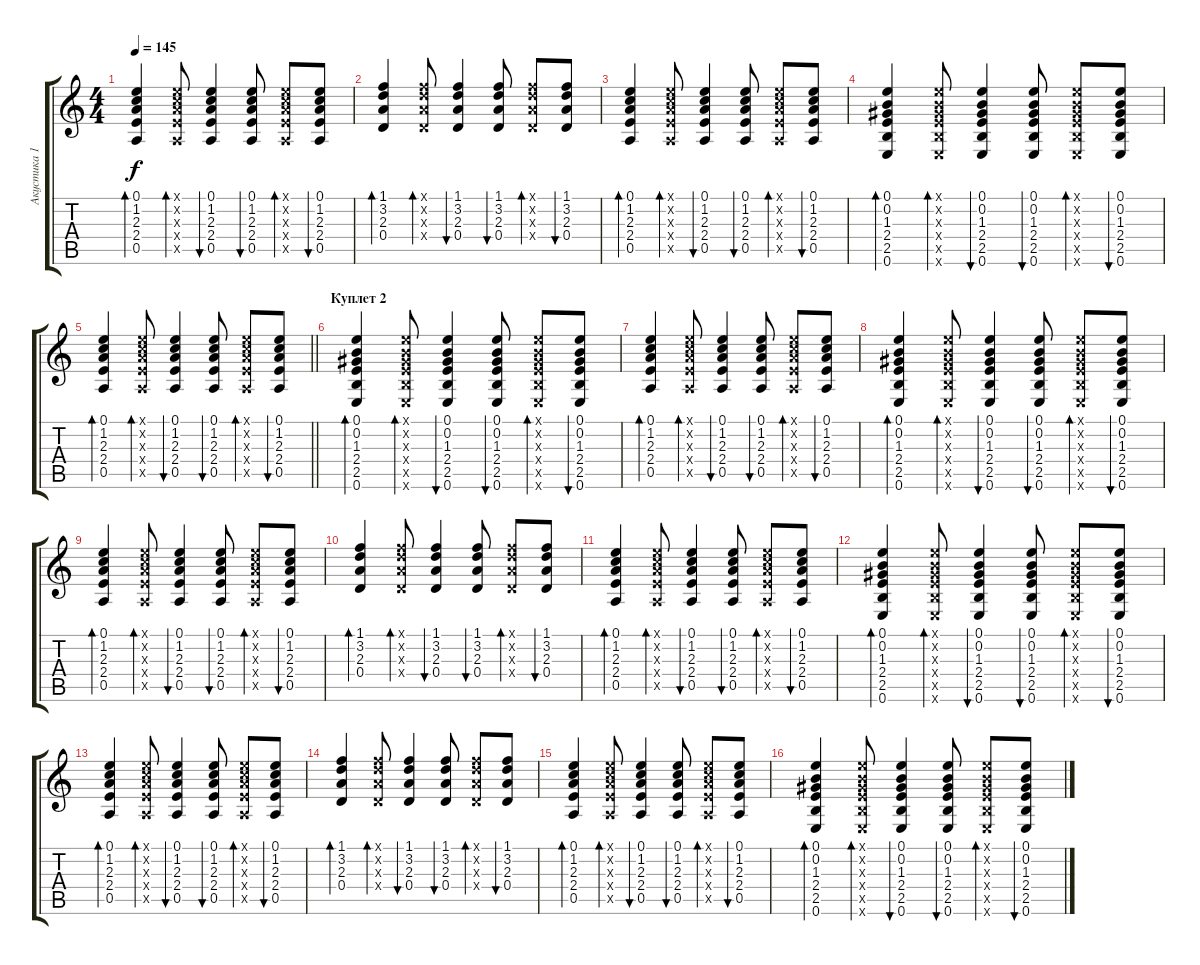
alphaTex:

\track ("Акустика 1" "Акустика 1") {instrument acousticguitarsteel}
\staff {score tabs}
\tuning (E4 B3 G3 D3 A2 E2) {hide}
\ts (4 4)
\tempo 145
\clef g2
\ks c
(0.1 1.2 2.3 2.4 0.5).4{bd 60 dy f} (0.1{x} 1.2{x} 2.3{x} 2.4{x} 0.5{x}).8{bd 60} (0.1 1.2 2.3 2.4 0.5).4{bu 60} (0.1 1.2 2.3 2.4 0.5).8{bu 60} (0.1{x} 1.2{x} 2.3{x} 2.4{x} 0.5{x}).8{bd 60} (0.1 1.2 2.3 2.4 0.5).8{bu 60} |
(1.1 3.2 2.3 0.4).4{bd 60} (1.1{x} 3.2{x} 2.3{x} 0.4{x}).8{bd 60} (1.1 3.2 2.3 0.4).4{bu 60} (1.1 3.2 2.3 0.4).8{bu 60} (1.1{x} 3.2{x} 2.3{x} 0.4{x}).8{bd 60} (1.1 3.2 2.3 0.4).8{bu 60} |
(0.1 1.2 2.3 2.4 0.5).4{bd 60} (0.1{x} 1.2{x} 2.3{x} 2.4{x} 0.5{x}).8{bd 60} (0.1 1.2 2.3 2.4 0.5).4{bu 60} (0.1 1.2 2.3 2.4 0.5).8{bu 60} (0.1{x} 1.2{x} 2.3{x} 2.4{x} 0.5{x}).8{bd 60} (0.1 1.2 2.3 2.4 0.5).8{bu 60} |
(0.1 0.2 1.3 2.4 2.5 0.6).4{bd 60} (0.1{x} 0.2{x} 1.3{x} 2.4{x} 2.5{x} 0.6{x}).8{bd 60} (0.1 0.2 1.3 2.4 2.5 0.6).4{bu 60} (0.1 0.2 1.3 2.4 2.5 0.6).8{bu 60} (0.1{x} 0.2{x} 1.3{x} 2.4{x} 2.5{x} 0.6{x}).8{bd 60} (0.1 0.2 1.3 2.4 2.5 0.6).8{bu 60} |
\barLineRight lightlight
(0.1 1.2 2.3 2.4 0.5).4{bd 60} (0.1{x} 1.2{x} 2.3{x} 2.4{x} 0.5{x}).8{bd 60} (0.1 1.2 2.3 2.4 0.5).4{bu 60} (0.1 1.2 2.3 2.4 0.5).8{bu 60} (0.1{x} 1.2{x} 2.3{x} 2.4{x} 0.5{x}).8{bd 60} (0.1 1.2 2.3 2.4 0.5).8{bu 60} |
\section ("" "Куплет 2")
(0.1 0.2 1.3 2.4 2.5 0.6).4{bd 60} (0.1{x} 0.2{x} 1.3{x} 2.4{x} 2.5{x} 0.6{x}).8{bd 60} (0.1 0.2 1.3 2.4 2.5 0.6).4{bu 60} (0.1 0.2 1.3 2.4 2.5 0.6).8{bu 60} (0.1{x} 0.2{x} 1.3{x} 2.4{x} 2.5{x} 0.6{x}).8{bd 60} (0.1 0.2 1.3 2.4 2.5 0.6).8{bu 60} |
(0.1 1.2 2.3 2.4 0.5).4{bd 60} (0.1{x} 1.2{x} 2.3{x} 2.4{x} 0.5{x}).8{bd 60} (0.1 1.2 2.3 2.4 0.5).4{bu 60} (0.1 1.2 2.3 2.4 0.5).8{bu 60} (0.1{x} 1.2{x} 2.3{x} 2.4{x} 0.5{x}).8{bd 60} (0.1 1.2 2.3 2.4 0.5).8{bu 60} |
(0.1 0.2 1.3 2.4 2.5 0.6).4{bd 60} (0.1{x} 0.2{x} 1.3{x} 2.4{x} 2.5{x} 0.6{x}).8{bd 60} (0.1 0.2 1.3 2.4 2.5 0.6).4{bu 60} (0.1 0.2 1.3 2.4 2.5 0.6).8{bu 60} (0.1{x} 0.2{x} 1.3{x} 2.4{x} 2.5{x} 0.6{x}).8{bd 60} (0.1 0.2 1.3 2.4 2.5 0.6).8{bu 60} |
(0.1 1.2 2.3 2.4 0.5).4{bd 60} (0.1{x} 1.2{x} 2.3{x} 2.4{x} 0.5{x}).8{bd 60} (0.1 1.2 2.3 2.4 0.5).4{bu 60} (0.1 1.2 2.3 2.4 0.5).8{bu 60} (0.1{x} 1.2{x} 2.3{x} 2.4{x} 0.5{x}).8{bd 60} (0.1 1.2 2.3 2.4 0.5).8{bu 60} |
(1.1 3.2 2.3 0.4).4{bd 60} (1.1{x} 3.2{x} 2.3{x} 0.4{x}).8{bd 60} (1.1 3.2 2.3 0.4).4{bu 60} (1.1 3.2 2.3 0.4).8{bu 60} (1.1{x} 3.2{x} 2.3{x} 0.4{x}).8{bd 60} (1.1 3.2 2.3 0.4).8{bu 60} |
(0.1 1.2 2.3 2.4 0.5).4{bd 60} (0.1{x} 1.2{x} 2.3{x} 2.4{x} 0.5{x}).8{bd 60} (0.1 1.2 2.3 2.4 0.5).4{bu 60} (0.1 1.2 2.3 2.4 0.5).8{bu 60} (0.1{x} 1.2{x} 2.3{x} 2.4{x} 0.5{x}).8{bd 60} (0.1 1.2 2.3 2.4 0.5).8{bu 60} |
(0.1 0.2 1.3 2.4 2.5 0.6).4{bd 60} (0.1{x} 0.2{x} 1.3{x} 2.4{x} 2.5{x} 0.6{x}).8{bd 60} (0.1 0.2 1.3 2.4 2.5 0.6).4{bu 60} (0.1 0.2 1.3 2.4 2.5 0.6).8{bu 60} (0.1{x} 0.2{x} 1.3{x} 2.4{x} 2.5{x} 0.6{x}).8{bd 60} (0.1 0.2 1.3 2.4 2.5 0.6).8{bu 60} |
(0.1 1.2 2.3 2.4 0.5).4{bd 60} (0.1{x} 1.2{x} 2.3{x} 2.4{x} 0.5{x}).8{bd 60} (0.1 1.2 2.3 2.4 0.5).4{bu 60} (0.1 1.2 2.3 2.4 0.5).8{bu 60} (0.1{x} 1.2{x} 2.3{x} 2.4{x} 0.5{x}).8{bd 60} (0.1 1.2 2.3 2.4 0.5).8{bu 60} |
(1.1 3.2 2.3 0.4).4{bd 60} (1.1{x} 3.2{x} 2.3{x} 0.4{x}).8{bd 60} (1.1 3.2 2.3 0.4).4{bu 60} (1.1 3.2 2.3 0.4).8{bu 60} (1.1{x} 3.2{x} 2.3{x} 0.4{x}).8{bd 60} (1.1 3.2 2.3 0.4).8{bu 60} |
(0.1 1.2 2.3 2.4 0.5).4{bd 60} (0.1{x} 1.2{x} 2.3{x} 2.4{x} 0.5{x}).8{bd 60} (0.1 1.2 2.3 2.4 0.5).4{bu 60} (0.1 1.2 2.3 2.4 0.5).8{bu 60} (0.1{x} 1.2{x} 2.3{x} 2.4{x} 0.5{x}).8{bd 60} (0.1 1.2 2.3 2.4 0.5).8{bu 60} |
(0.1 0.2 1.3 2.4 2.5 0.6).4{bd 60} (0.1{x} 0.2{x} 1.3{x} 2.4{x} 2.5{x} 0.6{x}).8{bd 60} (0.1 0.2 1.3 2.4 2.5 0.6).4{bu 60} (0.1 0.2 1.3 2.4 2.5 0.6).8{bu 60} (0.1{x} 0.2{x} 1.3{x} 2.4{x} 2.5{x} 0.6{x}).8{bd 60} (0.1 0.2 1.3 2.4 2.5 0.6).8{bu 60}
